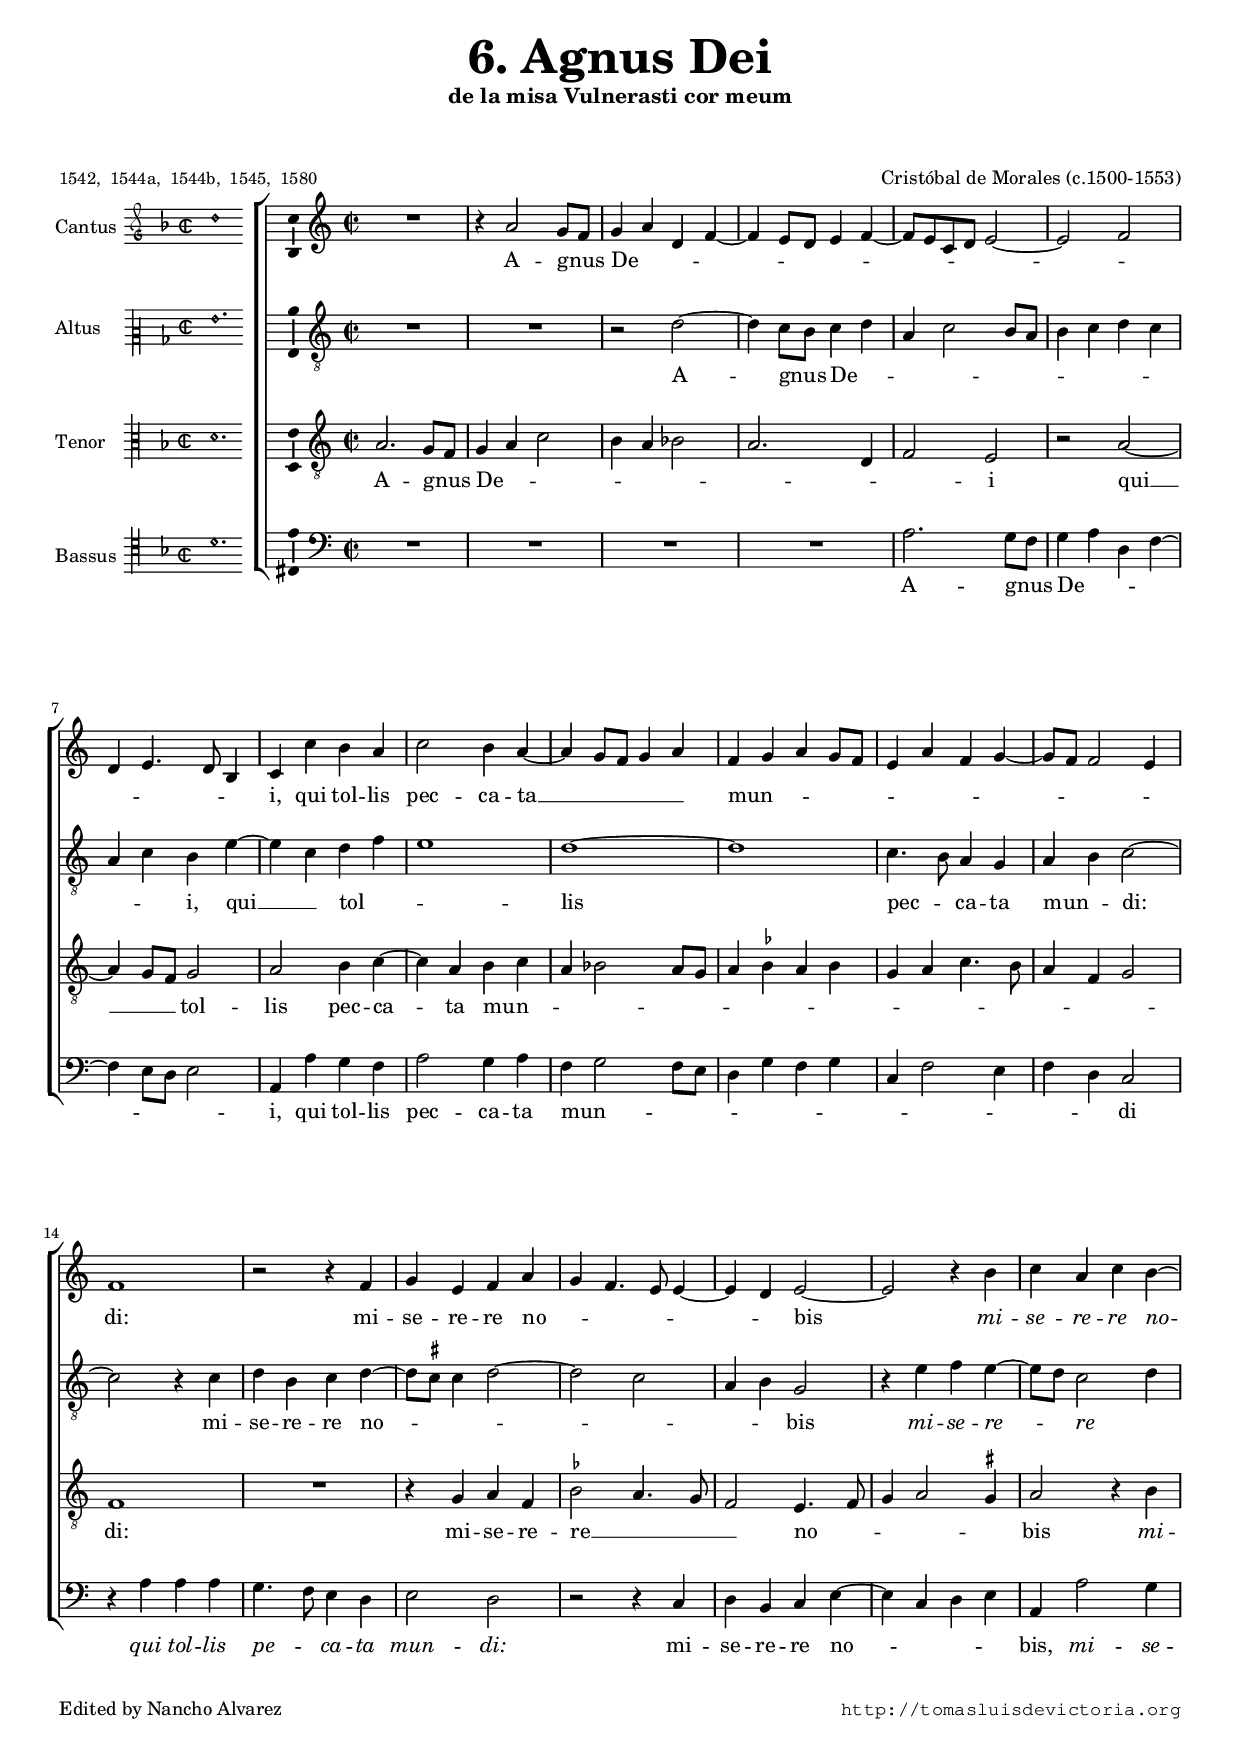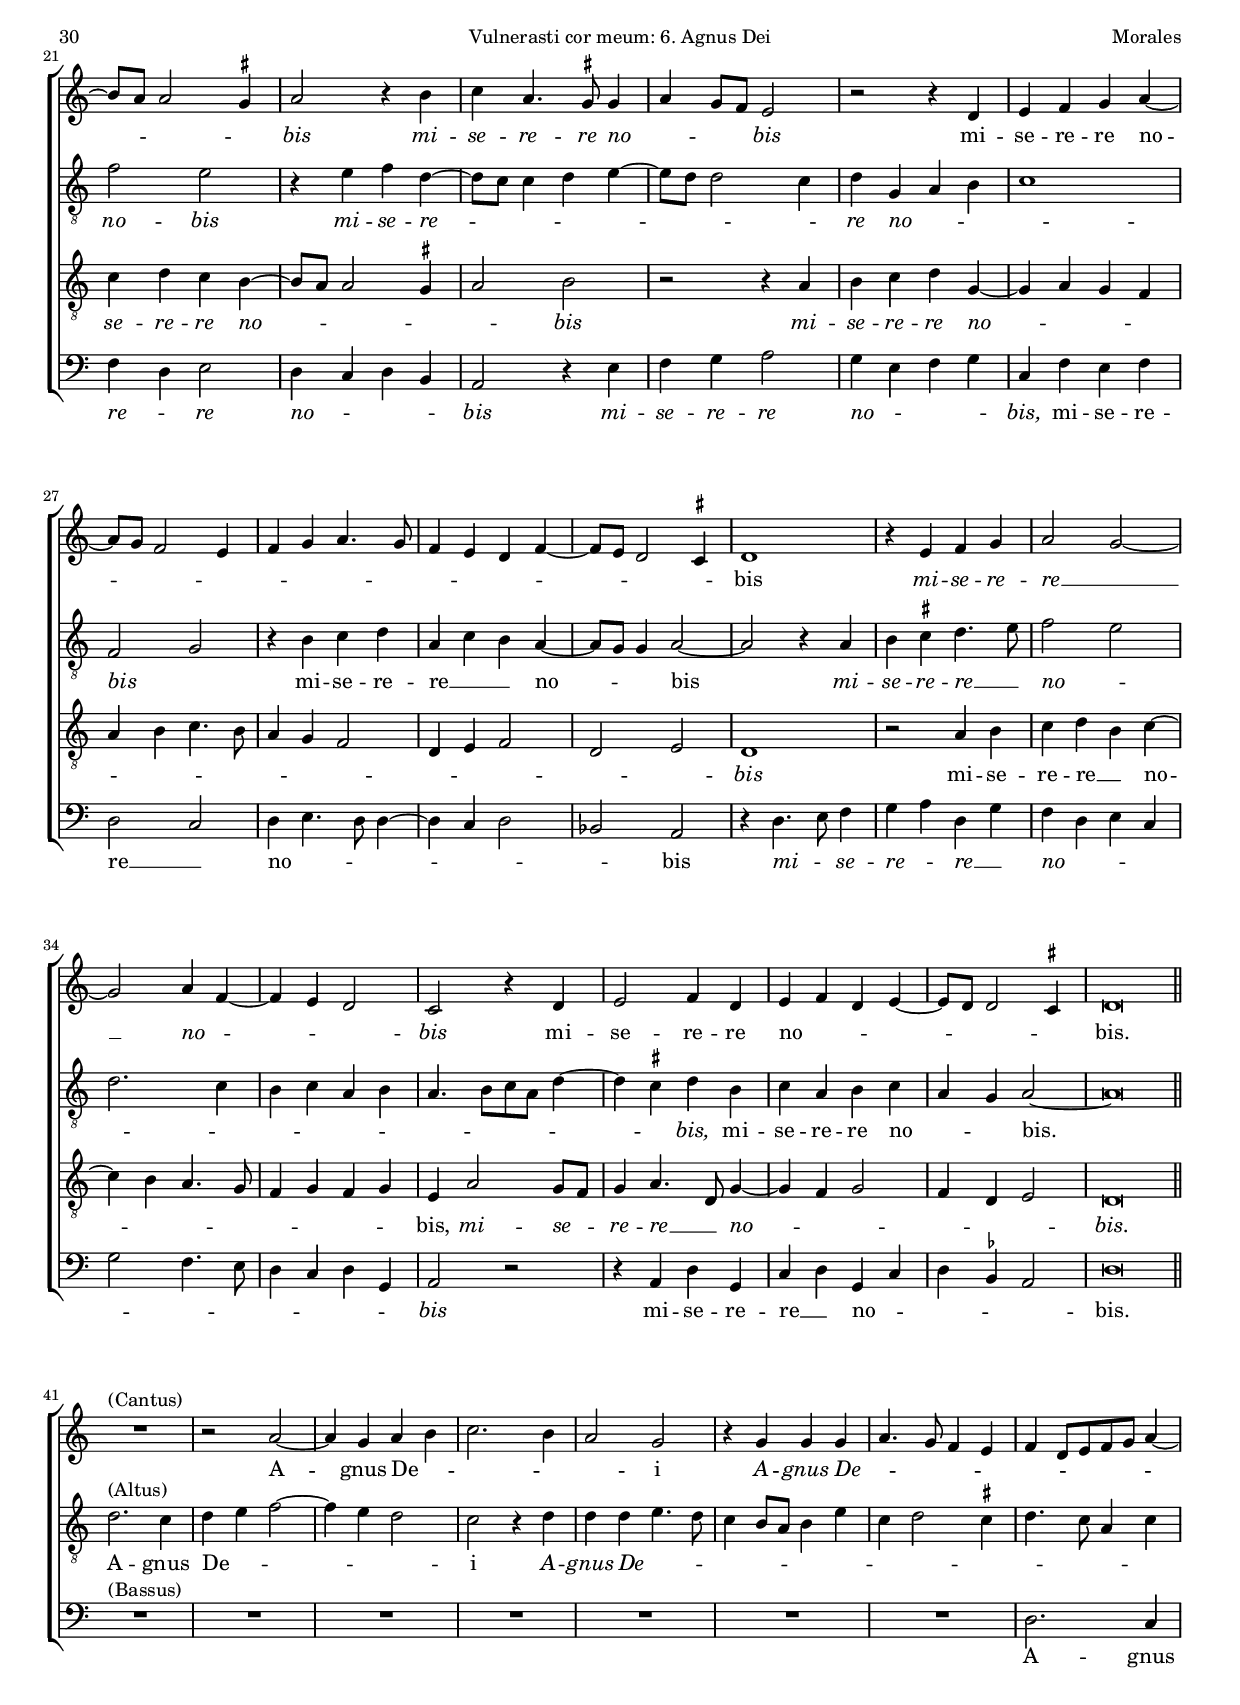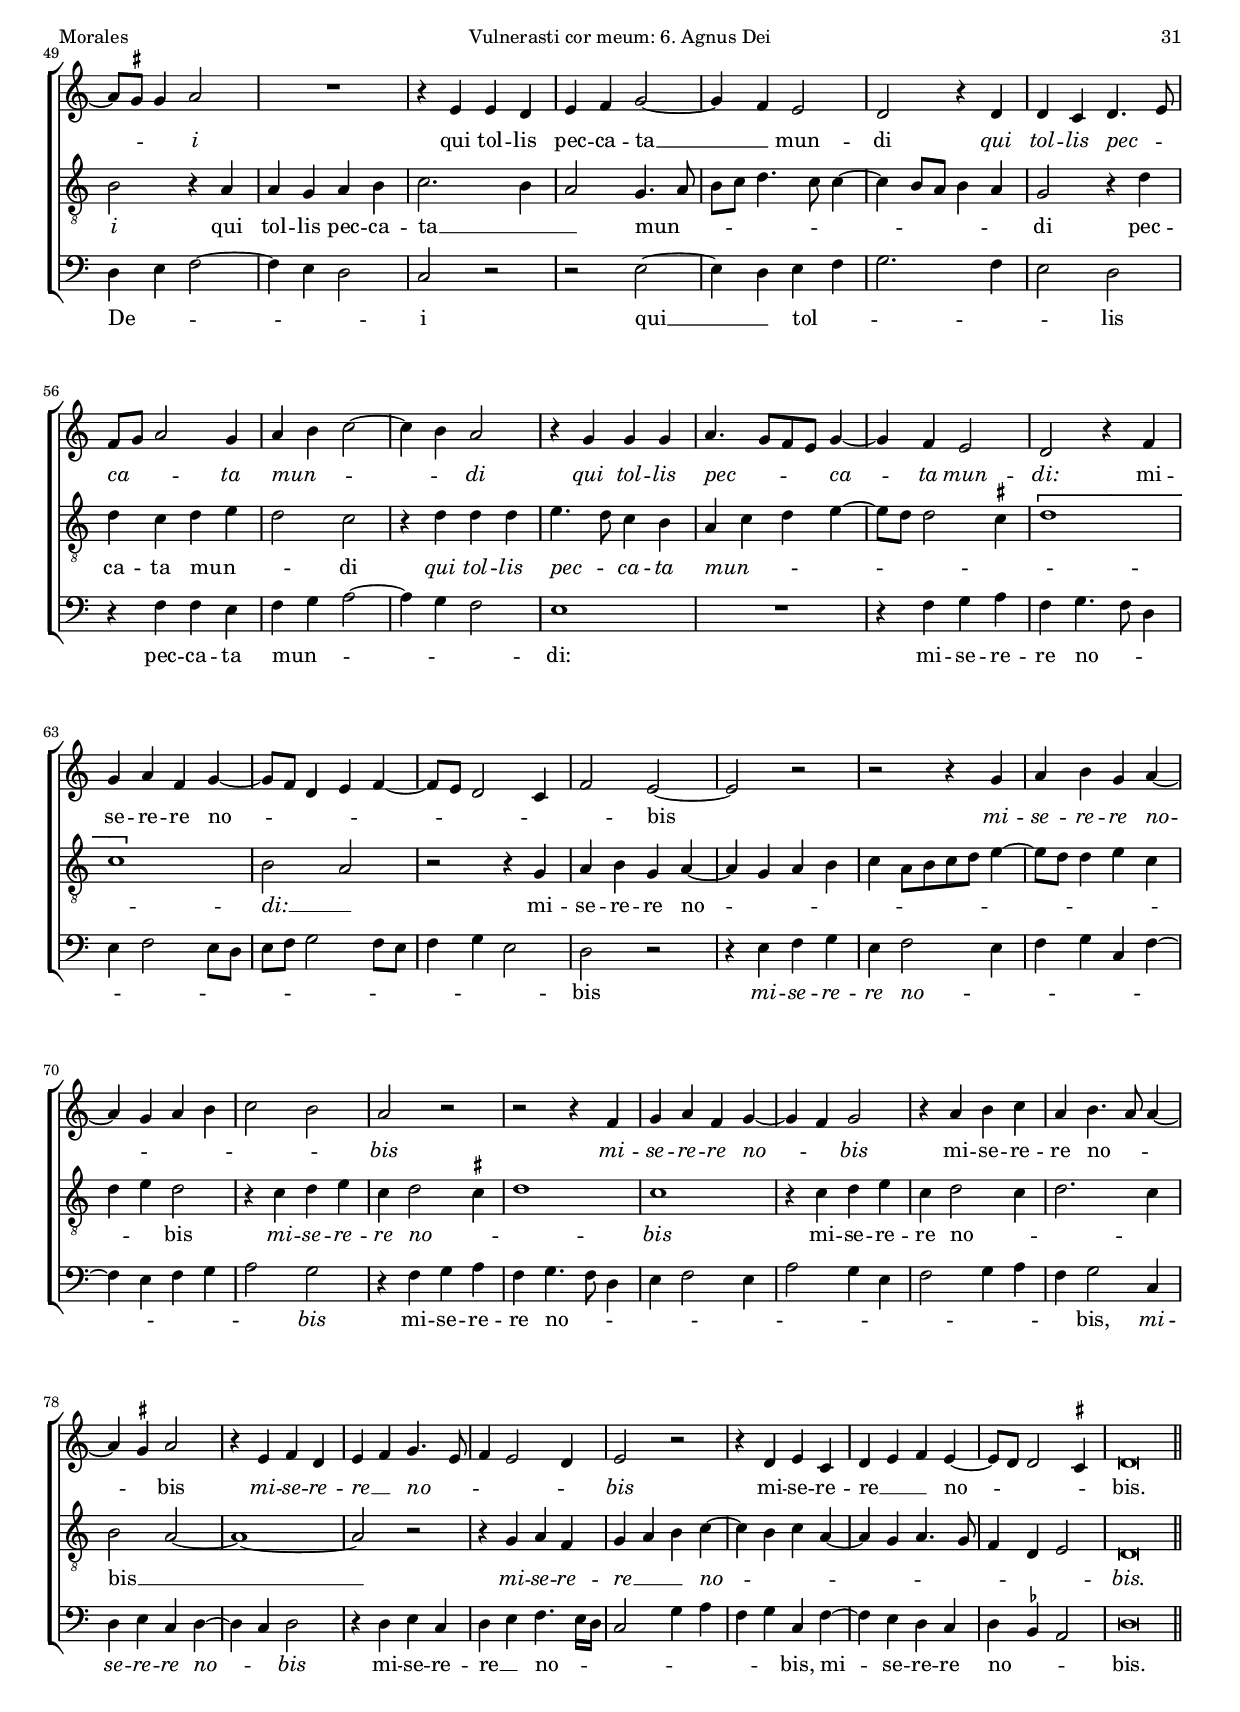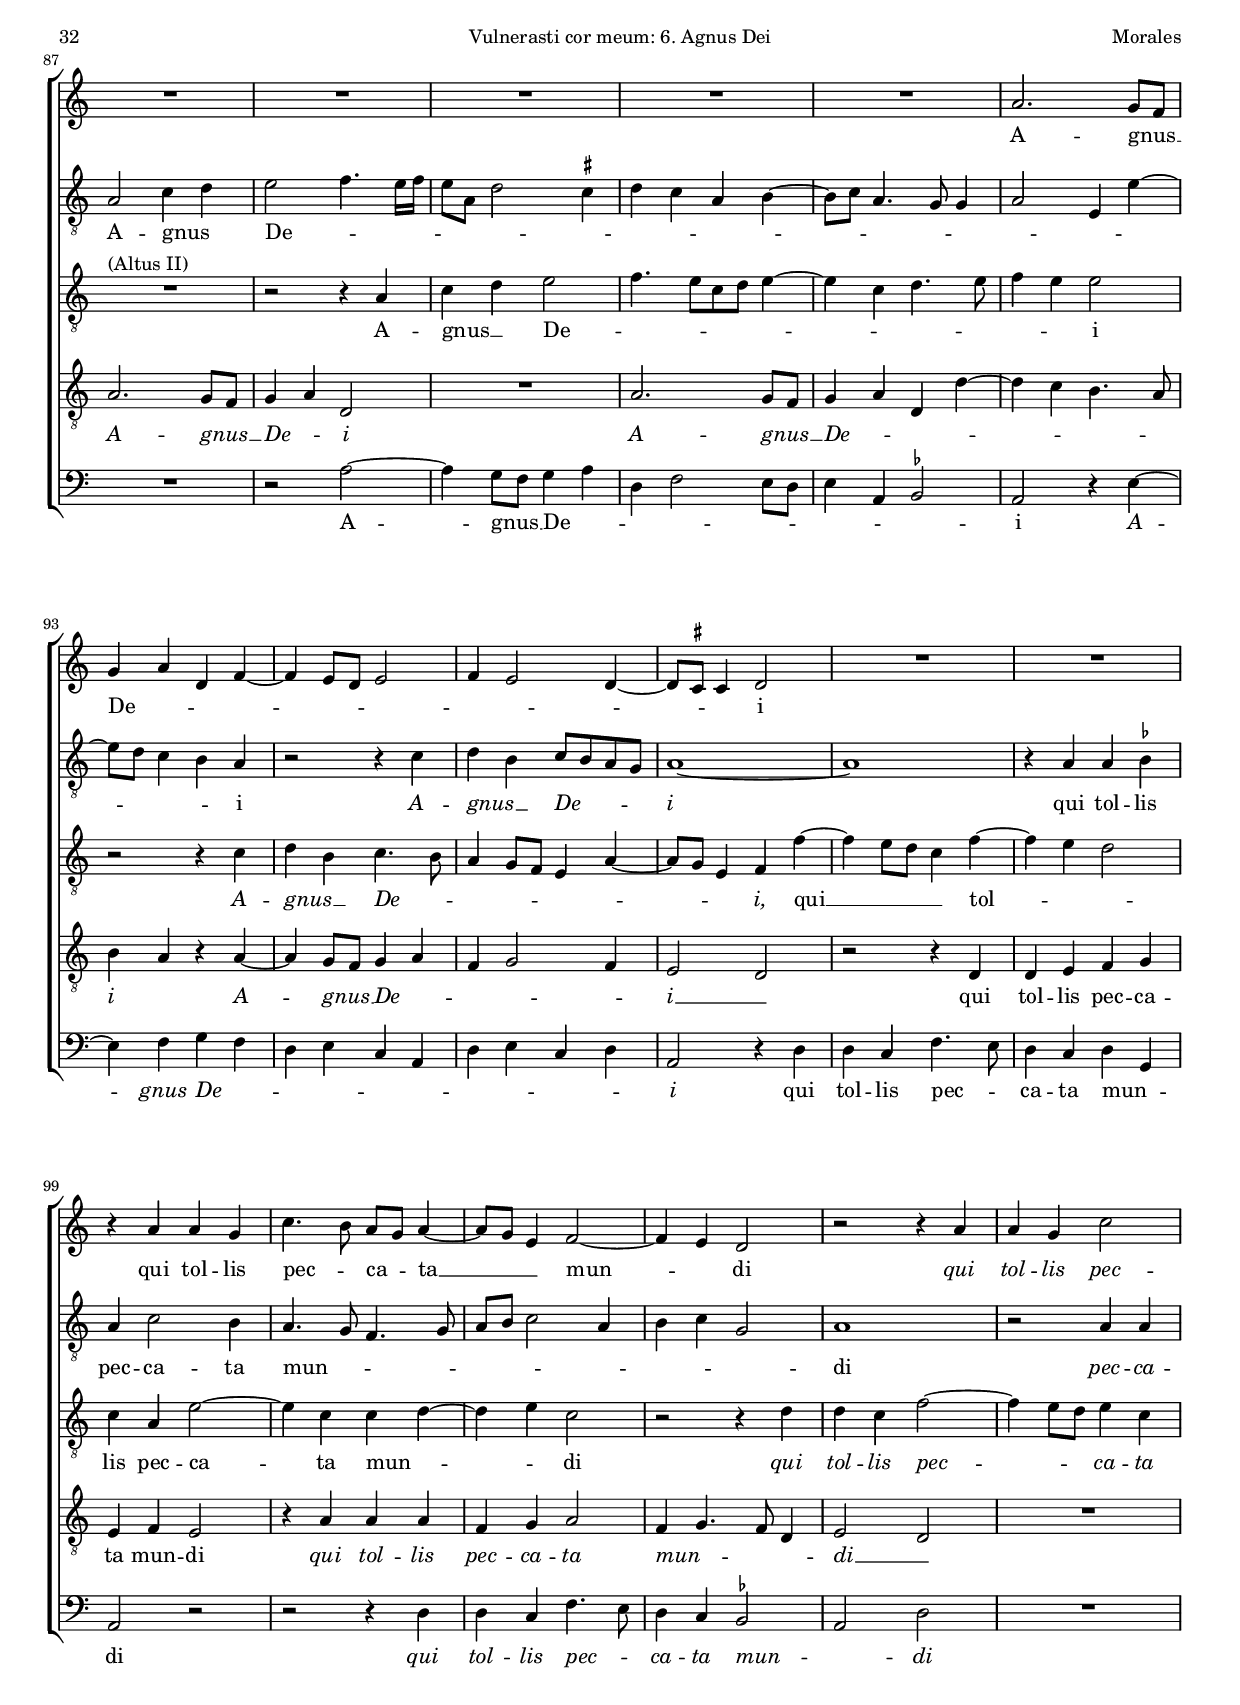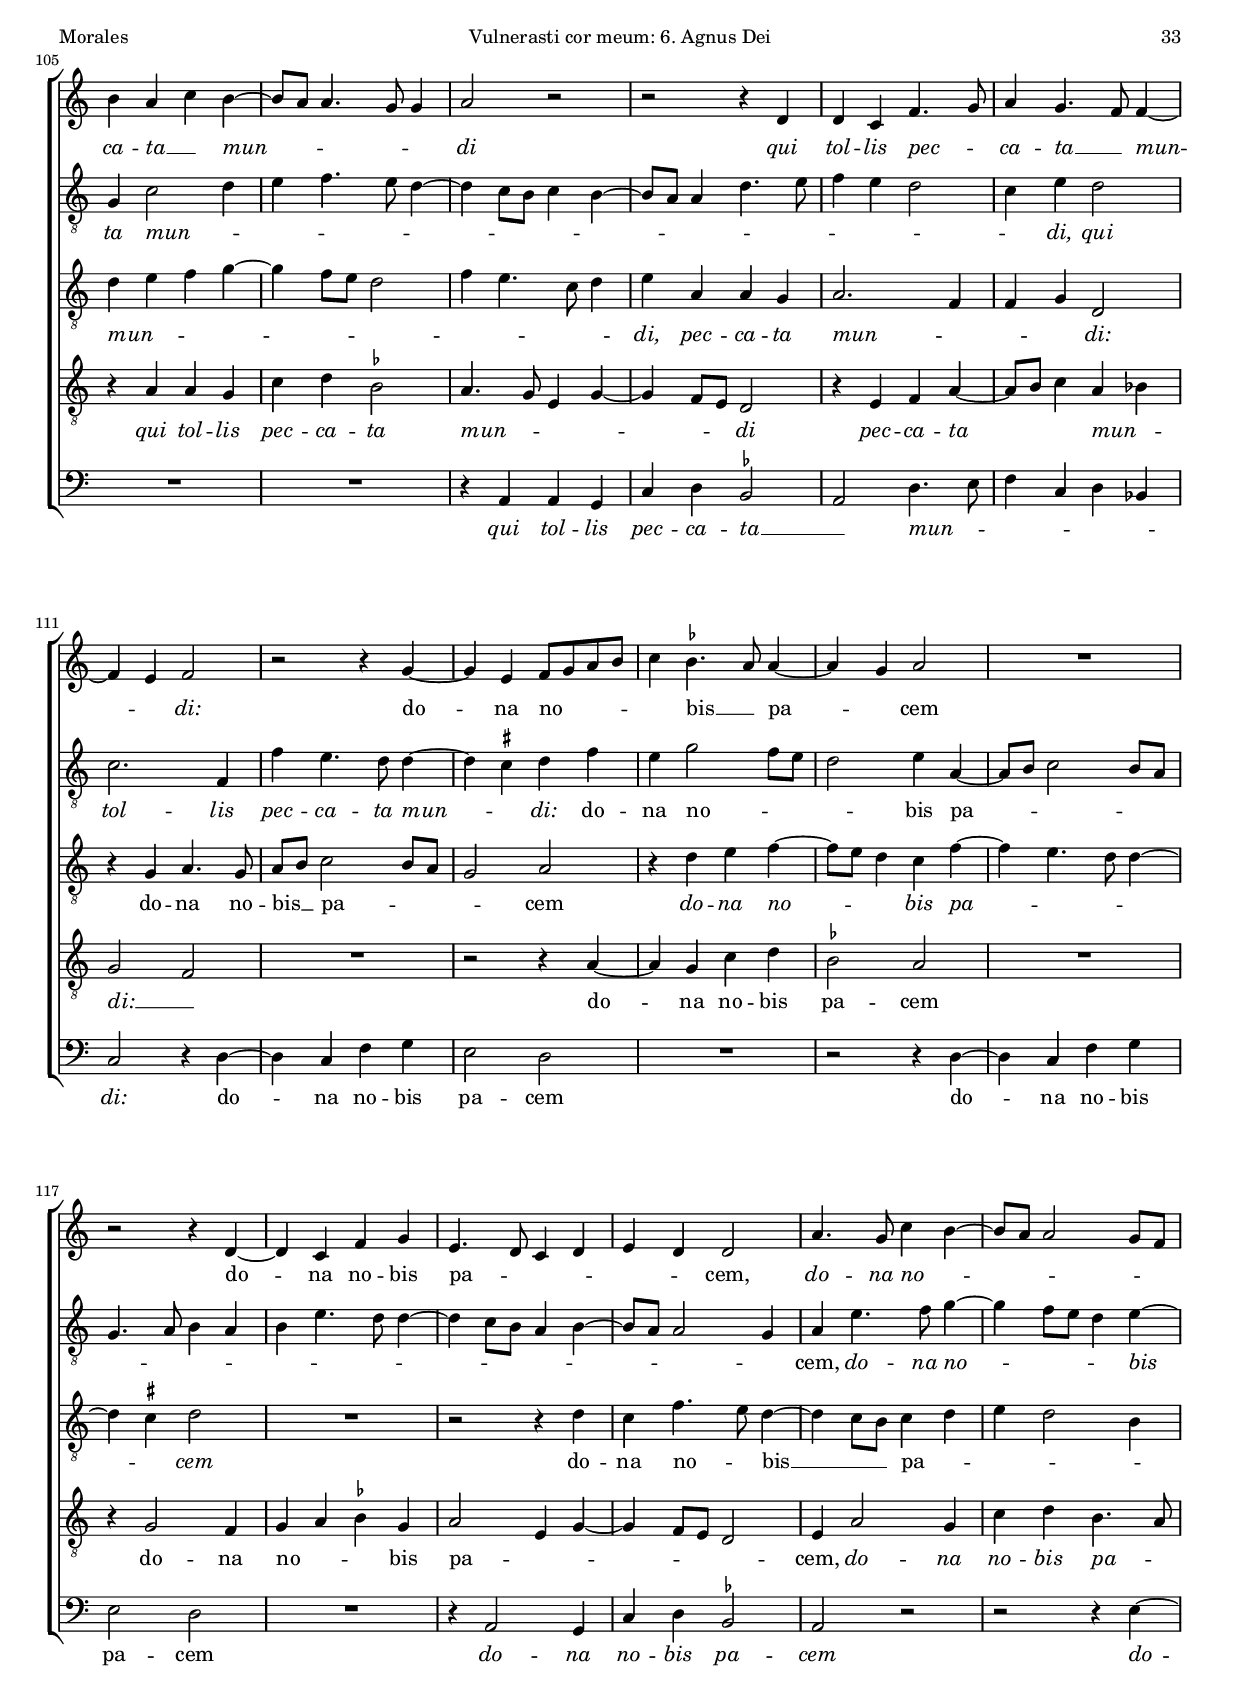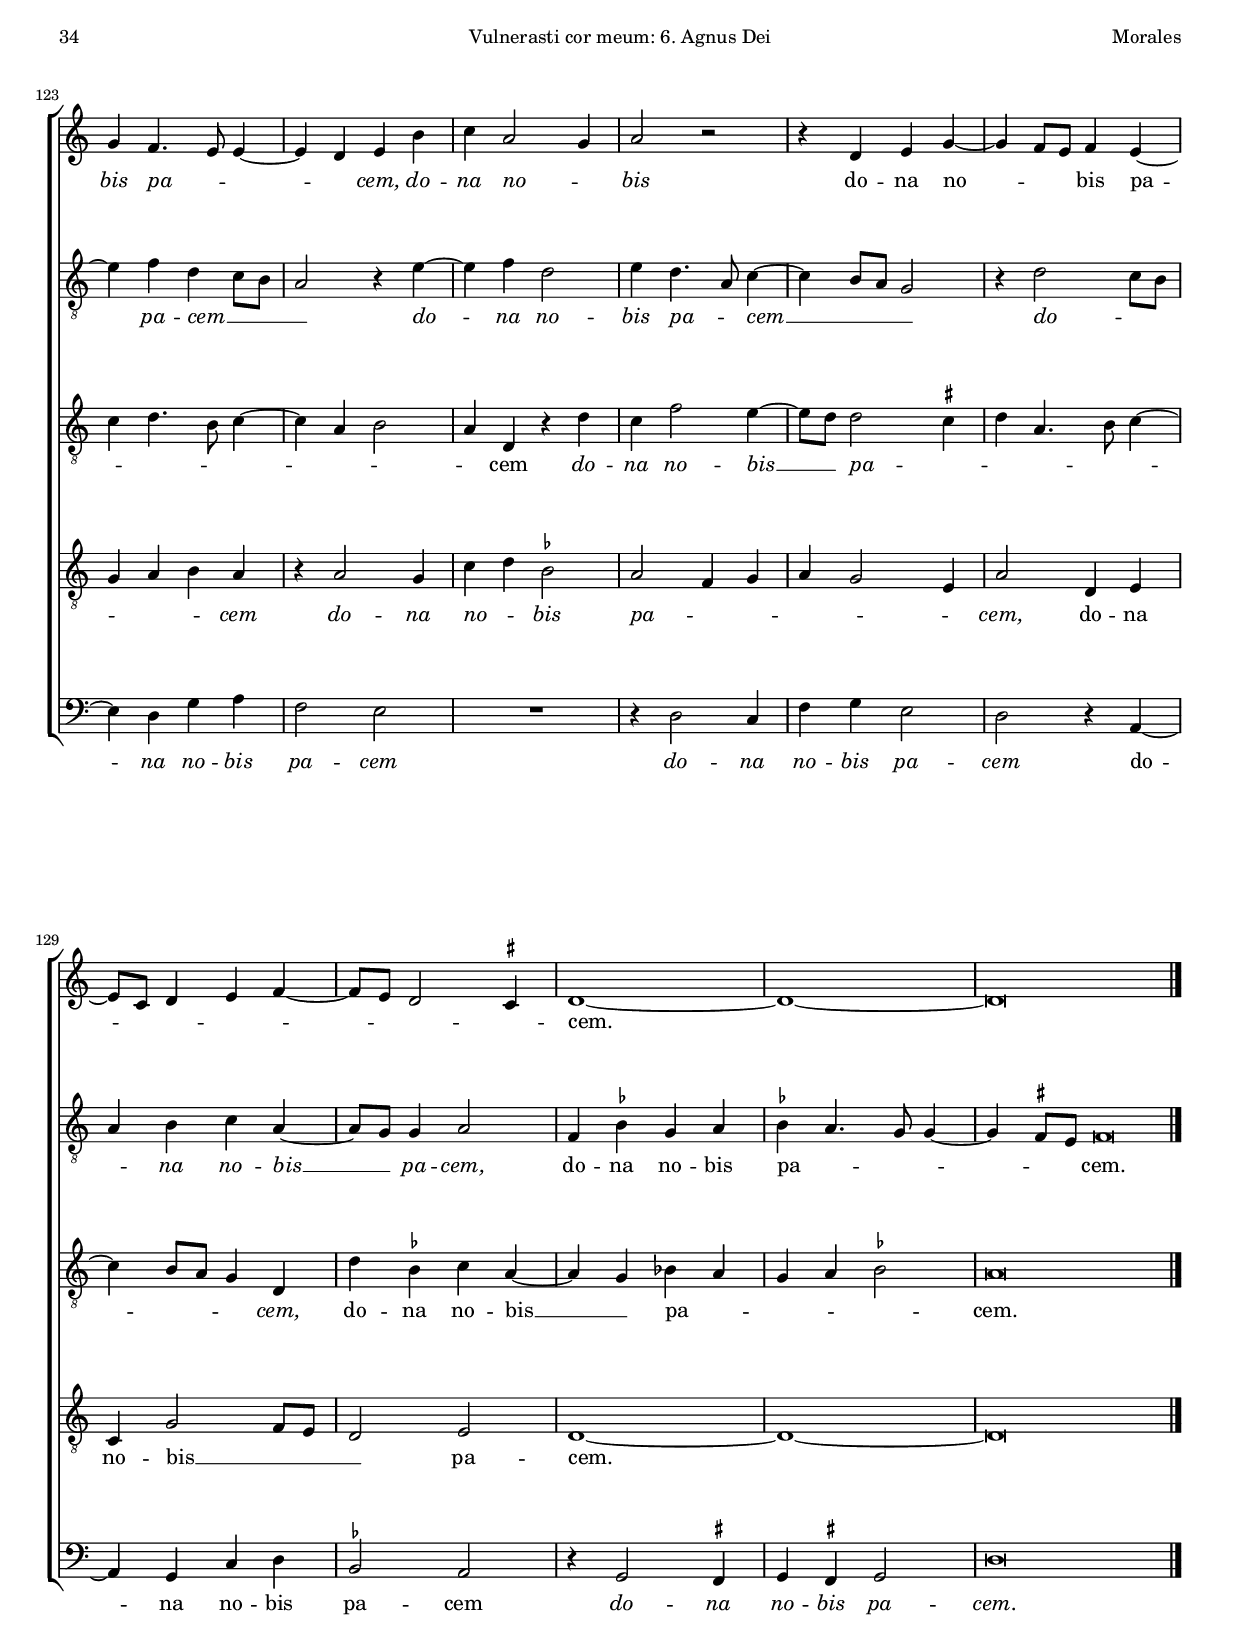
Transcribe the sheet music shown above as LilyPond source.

\version "2.18.0"

#(set-default-paper-size "a4")
#(set-global-staff-size 16.4)
#(ly:set-option 'point-and-click #f)
%mobile -s15.0 -i3.2

italicas=\override LyricText.font-shape = #'italic
rectas=\override LyricText.font-shape = #'upright
ss=\once \set suggestAccidentals = ##t
incipitwidth = 20

htitle="Vulnerasti cor meum: 6. Agnus Dei"
hcomposer="Morales"

\header {
	title=\markup{\fontsize #4 "6. Agnus Dei"}
	subtitle=\markup{"de la misa Vulnerasti cor meum"}
	subsubtitle=\markup{\null \vspace #2 }
        composer="Cristóbal de Morales (c.1500-1553)"
        pdfauthor=\composer
	%opus="(-)"
	poet=\markup{\smaller "1542,  1544a,  1544b,  1545,  1580"}
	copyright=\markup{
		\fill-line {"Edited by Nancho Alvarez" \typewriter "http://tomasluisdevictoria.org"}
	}
%	tagline=""
}



global={\key f \major \time 2/2  \skip 1*40 \bar "||" \break
					\skip 1*46 \bar "||" \pageBreak
					\skip 1*47 \bar "|."
}

cantus={
	R1*4/4 |
	r4 d''2 c''8 bes' |
	c''4 d'' g' bes' ~ |
	bes' a'8 g' a'4 bes' ~ |
%5
	bes'8 a' f' g' a'2 ~ |
	a' bes' |
	g'4 a'4. g'8 e'4 |
	f' f'' e'' d'' |
	f''2 e''4 d'' ~ |
%10
	d'' c''8 bes' c''4 d'' |
	bes' c'' d'' c''8 bes' |
	a'4 d'' bes' c'' ~ |
	c''8 bes' bes'2 a'4 |
	bes'1 |
%15
	r2 r4 bes' |
	c'' a' bes' d'' |
	c'' bes'4. a'8 a'4 ~ |
	a' g' a'2 ~ |
	a' r4 e'' |
%20
	f'' d'' f'' e'' ~ |
	e''8 d'' d''2 \ss cis''4 |
	d''2 r4 e'' |
	f'' d''4. \ss cis''8 cis''4 |
	d'' c''8 bes' a'2 |
%25
	r r4 g' |
	a' bes' c'' d'' ~ |
	d''8 c'' bes'2 a'4 |
	bes' c'' d''4. c''8 |
	bes'4 a' g' bes' ~ |
%30
	bes'8 a' g'2 \ss fis'4 |
	g'1 |
	r4 a' bes' c'' |
	d''2 c'' ~ |
	c'' d''4 bes' ~ |
%35
	bes' a' g'2 |
	f' r4 g' |
	a'2 bes'4 g' |
	a' bes' g' a' ~ |
	a'8 g' g'2 \ss fis'4 |
%40
	g'\breve*1/2 |
	\once \override TextScript.padding = #1
	s4*0^\markup{"(Cantus)"}
	R1*4/4 |
	r2 d'' ~ |
	d''4 c'' d'' e'' |
	f''2. e''4 |
%45
	d''2 c'' |
	r4 c'' c'' c'' |
	d''4. c''8 bes'4 a' |
	bes'  g'8[ a' bes' c''] d''4 ~ | %tablet \break
	d''8 \ss cis'' cis''4 d''2 |
%50
	R1*4/4 |
	r4 a' a' g' |
	a' bes' c''2 ~ |
	c''4 bes' a'2 |
	g' r4 g' |
%55
	g' f' g'4. a'8 |
	bes' c'' d''2 c''4 |
	d'' e'' f''2 ~ |
	f''4 e'' d''2 |
	r4 c'' c'' c'' |
%60
	d''4.  c''8[ bes' a'] c''4 ~ |
	c'' bes' a'2 |
	g' r4 bes' |
	c'' d'' bes' c'' ~ |
	c''8 bes' g'4 a' bes' ~ |
%65
	bes'8 a' g'2 f'4 |
	bes'2 a' ~ |
	a' r |
	r r4 c'' |
	d'' e'' c'' d'' ~ |
%70
	d'' c'' d'' e'' |
	f''2 e'' |
	d'' r |
	r r4 bes' |
	c'' d'' bes' c'' ~ |
%75
	c'' bes' c''2 |
	r4 d'' e'' f'' |
	d'' e''4. d''8 d''4 ~ |
	d'' \ss cis'' d''2 |
	r4 a' bes' g' |
%80
	a' bes' c''4. a'8 |
	bes'4 a'2 g'4 |
	a'2 r |
	r4 g' a' f' |
	g' a' bes' a' ~ |
%85
	a'8 g' g'2 \ss fis'4 |
	g'\breve*1/2 |
	R1*4/4 |
	R1*4/4 |
	R1*4/4 |
%90
	R1*4/4 |
	R1*4/4 |
	d''2. c''8 bes' |
	c''4 d'' g' bes' ~ |
	bes' a'8 g' a'2 |
%95
	bes'4 a'2 g'4 ~ |
	g'8 \ss fis' fis'4 g'2 |
	R1*4/4 |
	R1*4/4 |
	r4 d'' d'' c'' |
%100
	f''4. e''8 d'' c'' d''4 ~ | 
	d''8 c'' a'4 bes'2 ~ |
	bes'4 a' g'2 |
	r r4 d'' |
	d'' c'' f''2 |
%105
	e''4 d'' f'' e'' ~ |
	e''8 d'' d''4. c''8 c''4 |
	d''2 r |
	r r4 g' |
	g' f' bes'4. c''8 | 
%110
	d''4 c''4. bes'8 bes'4 ~ |
	bes' a' bes'2 |
	r r4 c'' ~ |
	c'' a' bes'8 c'' d'' e'' |
	f''4 \ss ees''4. d''8 d''4 ~ |
%115
	d'' c'' d''2 |
	R1*4/4 |
	r2 r4 g' ~ |
	g' f' bes' c'' |
	a'4. g'8 f'4 g' |
%120
	a' g' g'2 |
	d''4. c''8 f''4 e'' ~ |
	e''8 d'' d''2 c''8 bes' |
	c''4 bes'4. a'8 a'4 ~ |
	a' g' a' e'' |
%125
	f'' d''2 c''4 |
	d''2 r |
	r4 g' a' c'' ~ |
	c'' bes'8 a' bes'4 a' ~ |
	a'8 f' g'4 a' bes' ~ |
%130
	bes'8 a' g'2 \ss fis'4 |
	g'1 ~ |
	g' ~ |
	g'\breve*1/2
}

altus={
	R1*4/4 |
	R1*4/4 |
	r2 g' ~ |
	g'4 f'8 e' f'4 g' |
%5
	d' f'2 e'8 d' |
	e'4 f' g' f' |
	d' f' e' a' ~ |
	a' f' g' bes' |
	a'1 |
%10
	g' ~ |
	g' |
	f'4. e'8 d'4 c' |
	d' e' f'2 ~ |
	f' r4 f' |
%15
	g' e' f' g' ~ |
	g'8 \ss fis' fis'4 g'2 ~ |
	g' f' |
	d'4 e' c'2 |
	r4 a' bes' a' ~ |
%20
	a'8 g' f'2 g'4 |
	bes'2 a' |
	r4 a' bes' g' ~ |
	g'8 f' f'4 g' a' ~ |
	a'8 g' g'2 f'4 |
%25
	g' c' d' e' |
	f'1 |
	bes2 c' |
	r4 e' f' g' |
	d' f' e' d' ~ |
%30
	d'8 c' c'4 d'2 ~ |
	d' r4 d' |
	e' \ss fis' g'4. a'8 |
	bes'2 a' |
	g'2. f'4 |
%35
	e' f' d' e' |
	d'4.  e'8[ f' d'] g'4 ~ |
	g' \ss fis' g' e' |
	f' d' e' f' |
	d' c' d'2 ~ |
%40
	d'\breve*1/2 |
	\once \override TextScript.padding = #1
	s4*0^\markup{"(Altus)"}
	g'2. f'4 |
	g' a' bes'2 ~ |
	bes'4 a' g'2 |
	f' r4 g' |
%45
	g' g' a'4. g'8 |
	f'4 e'8 d' e'4 a' |
	f' g'2 \ss fis'4 |
	g'4. f'8 d'4 f' |
	e'2 r4 d' |
%50
	d' c' d' e' |
	f'2. e'4 |
	d'2 c'4. d'8 |
	e' f' g'4. f'8 f'4 ~ |
	f' e'8 d' e'4 d' |
%55
	c'2 r4 g' |
	g' f' g' a' |
	g'2 f' |
	r4 g' g' g' |
	a'4. g'8 f'4 e' |
%60
	d' f' g' a' ~ |
	a'8 g' g'2 \ss fis'4 |
	\[g'1 |
	f'\] |
	e'2 d' |
%65
	r r4 c' |
	d' e' c' d' ~ |
	d' c' d' e' |
	f'  d'8[ e' f' g'] a'4 ~ |
	a'8 g' g'4 a' f' |
%70
	g' a' g'2 |
	r4 f' g' a' |
	f' g'2 \ss fis'4 |
	g'1 |
	f' |
%75
	r4 f' g' a' |
	f' g'2 f'4 |
	g'2. f'4 |
	e'2 d' ~ |
	d'1 ~ |
%80
	d'2 r |
	r4 c' d' bes |
	c' d' e' f' ~ |
	f' e' f' d' ~ |
	d' c' d'4. c'8 |
%85
	bes4 g a2 |
	g\breve*1/2 |
	d'2 f'4 g' |
	a'2 bes'4. a'16 bes' |
	a'8 d' g'2 \ss fis'4 |
%90
	g' f' d' e' ~ |
	e'8 f' d'4. c'8 c'4 |
	d'2 a4 a' ~ |
	a'8 g' f'4 e' d' |
	r2 r4 f' |
%95
	g' e' f'8 e' d' c' |
	d'1 ~ |
	d' |
	r4 d' d' \ss ees' |
	d' f'2 e'4 |
%100
	d'4. c'8 bes4. c'8 |
	d' e' f'2 d'4 |
	e' f' c'2 |
	d'1 |
	r2 d'4 d' |
%105
	c' f'2 g'4 |
	a' bes'4. a'8 g'4 ~ |
	g' f'8 e' f'4 e' ~ |
	e'8 d' d'4 g'4. a'8 |
	bes'4 a' g'2 |
%110
	f'4 a' g'2 |
	f'2. bes4 |
	bes' a'4. g'8 g'4 ~ |
	g' \ss fis' g' bes' |
	a' c''2 bes'8 a' |
%115
	g'2 a'4 d' ~ |
	d'8 e' f'2 e'8 d' |
	c'4. d'8 e'4 d' |
	e' a'4. g'8 g'4 ~ |
	g' f'8 e' d'4 e' ~ |
%120
	e'8 d' d'2 c'4 |
	d' a'4. bes'8 c''4 ~ |
	c'' bes'8 a' g'4 a' ~ |
	a' bes' g' f'8 e' |
	d'2 r4 a' ~ |
%125
	a' bes' g'2 |
	a'4 g'4. d'8 f'4 ~ |
	f' e'8 d' c'2 |
	r4 g'2 f'8 e' |
	d'4 e' f' d' ~ |
%130
	d'8 c' c'4 d'2 |
	bes4 \ss ees' c' d' |
	\ss ees' d'4. c'8 c'4 ~ |
	c' \ss b8 a b\breve*1/4
}

altusdos={
	R1*4/4 |
	R1*4/4 |
	R1*4/4 |
	R1*4/4 |
%5
	R1*4/4 |
	R1*4/4 |
	R1*4/4 |
	R1*4/4 |
	R1*4/4 |
%10
	R1*4/4 |
	R1*4/4 |
	R1*4/4 |
	R1*4/4 |
	R1*4/4 |
%15
	R1*4/4 |
	R1*4/4 |
	R1*4/4 |
	R1*4/4 |
	R1*4/4 |
%20
	R1*4/4 |
	R1*4/4 |
	R1*4/4 |
	R1*4/4 |
	R1*4/4 |
%25
	R1*4/4 |
	R1*4/4 |
	R1*4/4 |
	R1*4/4 |
	R1*4/4 |
%30
	R1*4/4 |
	R1*4/4 |
	R1*4/4 |
	R1*4/4 |
	R1*4/4 |
%35
	R1*4/4 |
	R1*4/4 |
	R1*4/4 |
	R1*4/4 |
	R1*4/4 |
%40
	R1*4/4 |
	R1*4/4 |
	R1*4/4 |
	R1*4/4 |
	R1*4/4 |
%45
	R1*4/4 |
	R1*4/4 |
	R1*4/4 |
	R1*4/4 |
	R1*4/4 |
%50
	R1*4/4 |
	R1*4/4 |
	R1*4/4 |
	R1*4/4 |
	R1*4/4 |
%55
	R1*4/4 |
	R1*4/4 |
	R1*4/4 |
	R1*4/4 |
	R1*4/4 |
%60
	R1*4/4 |
	R1*4/4 |
	R1*4/4 |
	R1*4/4 |
	R1*4/4 |
%65
	R1*4/4 |
	R1*4/4 |
	R1*4/4 |
	R1*4/4 |
	R1*4/4 |
%70
	R1*4/4 |
	R1*4/4 |
	R1*4/4 |
	R1*4/4 |
	R1*4/4 |
%75
	R1*4/4 |
	R1*4/4 |
	R1*4/4 |
	R1*4/4 |
	R1*4/4 |
%80
	R1*4/4 |
	R1*4/4 |
	R1*4/4 |
	R1*4/4 |
	R1*4/4 |
%85
	R1*4/4 |
	R1*4/4 |
	\once \override TextScript.padding = #.5
	s4*0^\markup{"(Altus II)"}
	R1*4/4 |
	r2 r4 d' |
	f' g' a'2 |
%90
	bes'4.  a'8[ f' g'] a'4 ~ |
	a' f' g'4. a'8 |
	bes'4 a' a'2 |
	r r4 f' |
	g' e' f'4. e'8 |
%95
	d'4 c'8 bes a4 d' ~ |
	d'8 c' a4 bes bes' ~ |
	bes' a'8 g' f'4 bes' ~ |
	bes' a' g'2 |
	f'4 d' a'2 ~ |
%100
	a'4 f' f' g' ~ |
	g' a' f'2 |
	r r4 g' |
	g' f' bes'2 ~ |
	bes'4 a'8 g' a'4 f' |
%105
	g' a' bes' c'' ~ |
	c'' bes'8 a' g'2 |
	bes'4 a'4. f'8 g'4 |
	a' d' d' c' |
	d'2. bes4 |
%110
	bes c' g2 |
	r4 c' d'4. c'8 |
	d' e' f'2 e'8 d' |
	c'2 d' |
	r4 g' a' bes' ~ |
%115
	bes'8 a' g'4 f' bes' ~ |
	bes' a'4. g'8 g'4 ~ |
	g' \ss fis' g'2 |
	R1*4/4 |
	r2 r4 g' |
%120
	f' bes'4. a'8 g'4 ~ |
	g' f'8 e' f'4 g' |
	a' g'2 e'4 |
	f' g'4. e'8 f'4 ~ |
	f' d' e'2 |
%125
	d'4 g r g' |
	f' bes'2 a'4 ~ |
	a'8 g' g'2 \ss fis'4 |
	g' d'4. e'8 f'4 ~ |
	f' e'8 d' c'4 g |
%130
	g' \ss ees' f' d' ~ |
	d' c' ees' d' |
	c' d' \ss ees'2 |
	d'\breve*1/2
}

tenor={
	d'2. c'8 bes |
	c'4 d' f'2 |
	e'4 d' ees'2 |
	d'2. g4 |
%5
	bes2 a |
	r d' ~ |
	d'4 c'8 bes c'2 |
	d' e'4 f' ~ |
	f' d' e' f' |
%10
	d' ees'2 d'8 c' |
	d'4 \ss ees' d' ees' |
	c' d' f'4. e'8 |
	d'4 bes c'2 |
	bes1 |
%15
	R1*4/4 |
	r4 c' d' bes |
	\ss ees'2 d'4. c'8 |
	bes2 a4. bes8 |
	c'4 d'2 \ss cis'4 |
%20
	d'2 r4 e' |
	f' g' f' e' ~ |
	e'8 d' d'2 \ss cis'4 |
	d'2 e' |
	r r4 d' |
%25
	e' f' g' c' ~ |
	c' d' c' bes |
	d' e' f'4. e'8 |
	d'4 c' bes2 |
	g4 a bes2 |
%30
	g a |
	g1 |
	r2 d'4 e' |
	f' g' e' f' ~ |
	f' e' d'4. c'8 |
%35
	bes4 c' bes c' |
	a d'2 c'8 bes |
	c'4 d'4. g8 c'4 ~ |
	c' bes c'2 |
	bes4 g a2 |
%40
	g\breve*1/2 |
	R1*4/4 |
	R1*4/4 |
	R1*4/4 |
	R1*4/4 |
%45
	R1*4/4 |
	R1*4/4 |
	R1*4/4 |
	R1*4/4 |
	R1*4/4 |
%50
	R1*4/4 |
	R1*4/4 |
	R1*4/4 |
	R1*4/4 |
	R1*4/4 |
%55
	R1*4/4 |
	R1*4/4 |
	R1*4/4 |
	R1*4/4 |
	R1*4/4 |
%60
	R1*4/4 |
	R1*4/4 |
	R1*4/4 |
	R1*4/4 |
	R1*4/4 |
%65
	R1*4/4 |
	R1*4/4 |
	R1*4/4 |
	R1*4/4 |
	R1*4/4 |
%70
	R1*4/4 |
	R1*4/4 |
	R1*4/4 |
	R1*4/4 |
	R1*4/4 |
%75
	R1*4/4 |
	R1*4/4 |
	R1*4/4 |
	R1*4/4 |
	R1*4/4 |
%80
	R1*4/4 |
	R1*4/4 |
	R1*4/4 |
	R1*4/4 |
	R1*4/4 |
%85
	R1*4/4 |
	R1*4/4 |
	d'2. c'8 bes |
	c'4 d' g2 |
	R1*4/4 |
%90
	d'2. c'8 bes |
	c'4 d' g g' ~ |
	g' f' e'4. d'8 |
	e'4 d' r d' ~ |
	d' c'8 bes c'4 d' |
%95
	bes c'2 bes4 |
	a2 g |
	r r4 g |
	g a bes c' |
	a bes a2 |
%100
	r4 d' d' d' |
	bes c' d'2 |
	bes4 c'4. bes8 g4 |
	a2 g |
	R1*4/4 |
%105
	r4 d' d' c' |
	f' g' \ss ees'2 |
	d'4. c'8 a4 c' ~ |
	c' bes8 a g2 |
	r4 a bes d' ~ |
%110
	d'8 e' f'4 d' ees' |
	c'2 bes |
	R1*4/4 |
	r2 r4 d' ~ |
	d' c' f' g' |
%115
	\ss ees'2 d' |
	R1*4/4 |
	r4 c'2 bes4 |
	c' d' \ss ees' c' |
	d'2 a4 c' ~ |
%120
	c' bes8 a g2 |
	a4 d'2 c'4 |
	f' g' e'4. d'8 |
	c'4 d' e' d' |
	r d'2 c'4 |
%125
	f' g' \ss ees'2 |
	d' bes4 c' |
	d' c'2 a4 |
	d'2 g4 a |
	f c'2 bes8 a |
%130
	g2 a |
	g1 ~ |
	g ~ |
	g\breve*1/2
}

bassus={
	R1*4/4 |
	R1*4/4 |
	R1*4/4 |
	R1*4/4 |
%5
	d'2. c'8 bes |
	c'4 d' g bes ~ |
	bes a8 g a2 |
	d4 d' c' bes |
	d'2 c'4 d' |
%10
	bes c'2 bes8 a |
	g4 c' bes c' |
	f bes2 a4 |
	bes g f2 |
	r4 d' d' d' |
%15
	c'4. bes8 a4 g |
	a2 g |
	r r4 f |
	g e f a ~ |
	a f g a |
%20
	d d'2 c'4 |
	bes g a2 |
	g4 f g e |
	d2 r4 a |
	bes c' d'2 |
%25
	c'4 a bes c' |
	f bes a bes |
	g2 f |
	g4 a4. g8 g4 ~ |
	g f g2 |
%30
	ees d |
	r4 g4. a8 bes4 |
	c' d' g c' |
	bes g a f |
	c'2 bes4. a8 |
%35
	g4 f g c |
	d2 r |
	r4 d g c |
	f g c f |
	g \ss ees d2 |
%40
	g\breve*1/2 |
	\once \override TextScript.padding = #0
	s4*0^\markup{"(Bassus)"}
	R1*4/4 |
	R1*4/4 |
	R1*4/4 |
	R1*4/4 |
%45
	R1*4/4 |
	R1*4/4 |
	R1*4/4 |
	%tablet s4*0^\markup{"(Bassus)"}
	g2. f4 |
	g a bes2 ~ |
%50
	bes4 a g2 |
	f r |
	r a ~ |
	a4 g a bes |
	c'2. bes4 |
%55
	a2 g |
	r4 bes bes a |
	bes c' d'2 ~ |
	d'4 c' bes2 |
	a1 |
%60
	R1*4/4 |
	r4 bes c' d' |
	bes c'4. bes8 g4 |
	a bes2 a8 g |
	a bes c'2 bes8 a |
%65
	bes4 c' a2 |
	g r |
	r4 a bes c' |
	a bes2 a4 |
	bes c' f bes ~ |
%70
	bes a bes c' |
	d'2 c' |
	r4 bes c' d' |
	bes c'4. bes8 g4 |
	a bes2 a4 |
%75
	d'2 c'4 a |
	bes2 c'4 d' |
	bes c'2 f4 |
	g a f g ~ |
	g f g2 |
%80
	r4 g a f |
	g a bes4. a16 g |
	f2 c'4 d' |
	bes c' f bes ~ |
	bes a g f |
%85
	g \ss ees d2 |
	g\breve*1/2 |
	R1*4/4 |
	r2 d' ~ |
	d'4 c'8 bes c'4 d' |
%90
	g bes2 a8 g |
	a4 d \ss ees2 |
	d r4 a ~ |
	a bes c' bes |
	g a f d |
%95
	g a f g |
	d2 r4 g |
	g f bes4. a8 |
	g4 f g c |
	d2 r |
%100
	r r4 g |
	g f bes4. a8 |
	g4 f \ss ees2 |
	d g |
	R1*4/4 |
%105
	R1*4/4 |
	R1*4/4 |
	r4 d d c |
	f g \ss ees2 |
	d g4. a8 |
%110
	bes4 f g ees |
	f2 r4 g ~ |
	g f bes c' |
	a2 g |
	R1*4/4 |
%115
	r2 r4 g ~ |
	g f bes c' |
	a2 g |
	R1*4/4 |
	r4 d2 c4 |
%120
	f g \ss ees2 |
	d r |
	r r4 a ~ |
	a g c' d' |
	bes2 a |
%125
	R1*4/4 |
	r4 g2 f4 |
	bes c' a2 |
	g r4 d ~ |
	d c f g |
%130
	\ss ees2 d |
	r4 c2 \ss b,4 |
	c \ss b, c2 |
	g\breve*1/2
}

textocantus=\lyricmode{
A -- gnus _ De -- _ _ _ _ _ _ _ _ _ _ _ _ _ _ _ _ _ _ _ i,
qui tol -- lis pec -- ca -- ta __ _ _ _ _ _ mun -- _ _ _ _ _ _ _ _ _ _ _ _ di:
mi -- se -- re -- re no -- _ _ _ _ _ _ bis _
\italicas
mi -- se -- re -- re no -- _ _ _ _ bis
mi -- se -- re -- re no -- _ _ _ bis
\rectas
mi -- se -- re -- re no -- _ _ _ _ _ _ _ _ _ _ _ _ _ _ _ _ bis
\italicas
mi -- se -- re -- re __ _ _ no -- _ _ _ _ bis
\rectas
mi -- se -- re -- re no -- _ _ _ _ _ _ _ bis.
A -- _ gnus De -- _ _ _ _ i
\italicas
A -- gnus De -- _ _ _ _ _ _ _ _ _ _ _ _ _ i
\rectas
qui tol -- lis pec -- ca -- ta __ _ _ mun -- di
\italicas
qui tol -- lis pec -- _ ca -- _ _ ta mun -- _ _ _ _ di
qui tol -- lis pec -- _ _ _ ca -- _ ta mun -- di:
\rectas
mi -- se -- re -- re no -- _ _ _ _ _ _ _ _ _ _ bis _
\italicas
mi -- se -- re -- re no -- _ _ _ _ _ _ bis
mi -- se -- re -- re no -- _ _ bis
\rectas
mi -- se -- re -- re no -- _ _ _ _ bis
\italicas
mi -- se -- re -- re __ _ no -- _ _ _ _ bis
\rectas
mi -- se -- re -- re __ _ _ no -- _ _ _ _ bis.
A -- gnus __ _ De -- _ _ _ _ _ _ _ _ _ _ _ _ _ i
qui tol -- lis pec -- _ ca -- _ ta __ _ _ _ mun -- _ _ di
\italicas
qui tol -- lis pec -- ca -- ta __ _ mun -- _ _ _ _ _ di
qui tol -- lis pec -- _ ca -- ta __ _ mun -- _ _ di:
\rectas
do -- _ na no -- _ _ _ _ bis __ _ pa -- _ _ cem
do -- _ na no -- bis pa -- _ _ _ _ _ cem,
\italicas
do -- na no -- _ _ _ _ _ _ bis pa -- _ _ _ _ cem,
do -- na no -- _ bis
\rectas
do -- na no -- _ _ _ bis pa -- _ _ _ _ _ _ _ _ _ cem. _ _ 
}

textoaltus=\lyricmode{
A -- _ gnus _ De -- _ _ _ _ _ _ _ _ _ _ _ i,
qui __ _ _ tol -- _ _ lis _
pec -- _ ca -- ta mun -- _ di: _
mi -- se -- re -- re no -- _ _ _ _ _ _ _ _ bis
\italicas
mi -- se -- re -- _ _ re _ no -- bis
mi -- se -- re -- _ _ _ _ _ _ _ _ _ re no -- _ _ _ bis _
\rectas
mi -- se -- re -- re __ _ _ no -- _ _ _ bis _
\italicas
mi -- se -- re -- re __ _ no -- _ _ _ _ _ _ _ _ _ _ _ _ _ _ bis,
\rectas
mi -- se -- re -- re no -- _ _ bis. _
A -- gnus De -- _ _ _ _ _ i
\italicas
A -- gnus De -- _ _ _ _ _ _ _ _ _ _ _ _ _ _ i
\rectas
qui tol -- lis pec -- ca -- ta __ _ _ mun -- _ _ _ _ _ _ _ _ _ _ _ di
pec -- ca -- ta mun -- _ _ di
\italicas
qui tol -- lis pec -- _ ca -- ta mun -- _ _ _ _ _ _ _ _ _ di: __ _
\rectas
mi -- se -- re -- re no -- _ _ _ _ _ _ _ _ _ _ _ _ _ _ _ _ _ bis
\italicas
mi -- se -- re -- re no -- _ _ bis
\rectas
mi -- se -- re -- re no -- _ _ _ bis __ _ _ _ 
\italicas
mi -- se -- re -- re __ _ _ no -- _ _ _ _ _ _ _ _ _ _ _ bis.
\rectas
A -- gnus _ De -- _ _ _ _ _ _ _ _ _ _ _ _ _ _ _ _ _ _ _ _ _ _ _ i
\italicas
A -- gnus __ _ De -- _ _ _ i _
\rectas
qui tol -- lis pec -- ca -- ta mun -- _ _ _ _ _ _ _ _ _ _ di
\italicas
pec -- ca -- ta mun -- _ _ _ _ _ _ _ _ _ _ _ _ _ _ _ _ _ _ _ di,
qui tol -- lis pec -- ca -- ta mun -- _ _ di:
\rectas
do -- na no -- _ _ _ bis pa -- _ _ _ _ _ _ _ _ _ _ _ _ _ _ _ _ _ _ _ _ _ _ cem,
\italicas
do -- na no -- _ _ _ _ bis _ pa -- cem __ _ _ _ 
do -- _ na no -- bis pa -- _ cem __ _ _ _ _ 
do -- _ _ _ na no -- bis __ _ _ pa -- cem,
\rectas
do -- na no -- bis pa -- _ _ _ _ _ _ cem.
}

textoaltusdos=\lyricmode{
A -- gnus __ _ De -- _ _ _ _ _ _ _ _ _ _ _ i 
\italicas
A -- gnus __ _ De -- _ _ _ _ _ _ _ _ _ i,
\rectas
qui __ _ _ _ _ tol -- _ _ _ lis pec -- ca -- _ ta mun -- _ _ _ di
\italicas
qui tol -- lis pec -- _ _ _ ca -- ta mun -- _ _ _ _ _ _ _ _ _ _ _ di,
pec -- ca -- ta mun -- _ _ _ di:
\rectas
do -- na no -- bis __ _ pa -- _ _ _ cem
\italicas
do -- na no -- _ _ _ bis pa -- _ _ _ _ _ _ cem
\rectas
do -- na no -- _ bis __ _ _ _ pa -- _ _ _ _ _ _ _ _ _ _ _ _ cem
\italicas
do -- na no -- bis __ _ _ pa -- _ _ _ _ _ _ _ _ _ cem,
\rectas
do -- na no -- bis __ _ _ pa -- _ _ _ _ cem.
}

textotenor=\lyricmode{
A -- gnus _ De -- _ _ _ _ _ _ _ _ i
qui __ _ _ _ tol -- lis pec -- ca -- _ ta mun -- _ _ _ _ _ _ _ _ _ _ _ _ _ _ _ _ di:
mi -- se -- re -- re __ _ _ _ no -- _ _ _ _ bis
\italicas
mi -- se -- re -- re no -- _ _ _ _ _ bis
mi -- se -- re -- re no -- _ _ _ _ _ _ _ _ _ _ _ _ _ _ _ _ bis
\rectas
mi -- se -- re -- re __ _ no -- _ _ _ _ _ _ _ _ bis,
\italicas
mi -- se -- _ re -- re __ _ no -- _ _ _ _ _ _ bis.

A -- gnus __ _ De -- _ i
\italicas
A -- gnus __ _ De -- _ _ _ _ _ _ _ i _
A -- _ gnus __ _ De -- _ _ _ _ i __ _
\rectas
qui tol -- lis pec -- ca -- ta mun -- di
\italicas
qui tol -- lis pec -- ca -- ta mun -- _ _ _ di __ _
qui tol -- lis pec -- ca -- ta mun -- _ _ _ _ _ _ di
pec -- ca -- ta _ _ _ mun -- _ di: __ _
\rectas
do -- _ na no -- bis pa -- cem
do -- na no -- _ _ bis pa -- _ _ _ _ _ _ cem,
\italicas
do -- na no -- bis pa -- _ _ _ _ cem
do -- na no -- _ bis pa -- _ _ _ _ _ cem,
\rectas
do -- na no -- bis __ _ _ _ pa -- cem. _ _ 
}

textobassus=\lyricmode{
A -- gnus _ De -- _ _ _ _ _ _ _ i,
qui tol -- lis pec -- ca -- ta mun -- _ _ _ _ _ _ _ _ _ _ _ _ di
\italicas
qui tol -- lis pe -- _ ca -- ta mun -- di:
\rectas
mi -- se -- re -- re no -- _ _ _ _ bis,
\italicas
mi -- se -- re -- _ re no -- _ _ _ bis
mi -- se -- re -- re no -- _ _ _ bis,
\rectas
mi -- se -- re -- re __ _ no -- _ _ _ _ _ _ _ bis
\italicas
mi -- _ se -- re -- _ re __ _ no -- _ _ _ _ _ _ _ _ _ _ bis
\rectas
mi -- se -- re -- re __ _ no -- _ _ _ _ bis.
A -- gnus De -- _ _ _ _ _ i
qui __ _ _ tol -- _ _ _ _ lis pec -- ca -- ta mun -- _ _ _ _ _ di:
mi -- se -- re -- re no -- _ _ _ _ _ _ _ _ _ _ _ _ _ _ bis
\italicas
mi -- se -- re -- re no -- _ _ _ _ _ _ _ _ _ _ bis
\rectas
mi -- se -- re -- re no -- _ _ _ _ _ _ _ _ _ _ _ _ bis,
\italicas
mi -- se -- re -- re no -- _ _ bis
\rectas
mi -- se -- re -- re __ _ no -- _ _ _ _ _ _ _ bis,
mi -- _ se -- re -- re no -- _ _ bis.
A -- _ gnus __ _ De -- _ _ _ _ _ _ _ _ i
\italicas
A -- _ gnus De -- _ _ _ _ _ _ _ _ _ i
\rectas
qui tol -- lis pec -- _ ca -- ta mun -- _ di
\italicas
qui tol -- lis pec -- _ ca -- ta mun -- _ di
qui tol -- lis pec -- ca -- ta __ _ mun -- _ _ _ _ _ di:
\rectas
do -- _ na no -- bis pa -- cem
do -- _ na no -- bis pa -- cem
\italicas
do -- na no -- bis pa -- cem
do -- _ na no -- bis pa -- cem
do -- na no -- bis pa -- cem
\rectas
do -- _ na no -- bis pa -- cem
\italicas
do -- na no -- bis pa -- cem.
}



incipitcantus=\markup{
	\score{
		{ 
		\set Staff.instrumentName="Cantus "
		\override NoteHead.style = #'neomensural
		\override Rest.style = #'neomensural
		\override Staff.TimeSignature.style = #'neomensural
		\cadenzaOn 
		\clef "petrucci-g"
		\key f \major
		\time 2/2
		d''1
		} 
	\layout {
		\context {\Voice
			\remove Ligature_bracket_engraver
			\consists Mensural_ligature_engraver
		}
		line-width=\incipitwidth
		indent = 0
	}
	}
}


incipitaltus=\markup{
	\score{
		{ 
		\set Staff.instrumentName="Altus    "
		\override NoteHead.style = #'neomensural 
		\override Rest.style = #'neomensural
		\override Staff.TimeSignature.style = #'neomensural
		\cadenzaOn 
		\clef "petrucci-c2"
		\key f \major
		\time 2/2
		g'1.
		} 
	\layout {
		\context {\Voice
			\remove Ligature_bracket_engraver
			\consists Mensural_ligature_engraver
		}
		line-width=\incipitwidth
		indent = 0
	}
	}
}


incipittenor=\markup{
	\score{
		{ 
		\set Staff.instrumentName="Tenor   "
		\override NoteHead.style = #'neomensural 
		\override Rest.style = #'neomensural
		\override Staff.TimeSignature.style = #'neomensural
		\cadenzaOn 
		\clef "petrucci-c3"
		\key f \major
		\time 2/2
		d'1.
		} 
	\layout {
		\context {\Voice
			\remove Ligature_bracket_engraver
			\consists Mensural_ligature_engraver
		}
		line-width=\incipitwidth
		indent=0
	}
	}
}


incipitbassus=\markup{
	\score{
		{ 
		\set Staff.instrumentName="Bassus "
		\override NoteHead.style = #'neomensural 
		\override Rest.style = #'neomensural
		\override Staff.TimeSignature.style = #'neomensural
		\cadenzaOn 
		\clef "petrucci-c4"
		\key f \major
		\time 2/2
		d'1.
		} 
	\layout {
		\context {\Voice
			\remove Ligature_bracket_engraver
			\consists Mensural_ligature_engraver
		}
		line-width=\incipitwidth
		indent = 0
	}
	}
}





\score {\transpose c' g{
\new ChoirStaff<<

	\new Staff <<\global
	\new Voice="v1" {
		\set Staff.instrumentName=\incipitcantus
		\clef "treble"
		\cantus }
	\new Lyrics \lyricsto "v1" {\textocantus }
	>>

	
	\new Staff << \global
	\new Voice="v2" {
		\set Staff.instrumentName=\incipitaltus
		\clef "G_8" 
		\altus}
	\new Lyrics \lyricsto "v2" {\textoaltus }
	>>
	
		
	\new Staff  \with{\remove Ambitus_engraver } << \global
	\new Voice="v5" {
		%\set Staff.instrumentName=\incipitaltusdos
		\clef "G_8" 
		\altusdos}
	\new Lyrics \lyricsto "v5" {\textoaltusdos }
	>>

	
	\new Staff <<\global
	\new Voice="v3" {
		\set Staff.instrumentName=\incipittenor
		\clef "G_8"
		\tenor }
	\new Lyrics \lyricsto "v3" {\textotenor }
	>>
	

	\new Staff <<\global
	\new Voice="v4" {
		\set Staff.instrumentName=\incipitbassus
		\clef "bass" 
		\bassus }
	\new Lyrics \lyricsto "v4" {\textobassus }
	>>
	
>>

	}%transpose

\layout{ 
	\context {\Lyrics 
		\override VerticalAxisGroup.staff-affinity = #UP
		\override VerticalAxisGroup.nonstaff-relatedstaff-spacing =
			#'((basic-distance . 0) (minimum-distance . 0) (padding . 1))
		\override LyricText.font-size = #1.2
		\override LyricHyphen.minimum-distance = #0.5
	}
	\context {\Score 
		tempoHideNote = ##t
		\override BarNumber.padding = #2 
	}
	\context {\Voice 
		melismaBusyProperties = #'()
		%autoBeaming = ##f
	}
	\context {\Staff 
                \RemoveEmptyStaves
                \override VerticalAxisGroup.remove-first = ##t
		\override VerticalAxisGroup.staff-staff-spacing =
			#'((basic-distance . 11) (minimum-distance . 0) (padding . 1))
		\consists Ambitus_engraver 
		\override LigatureBracket.padding = #1
	}
}

%\midi { \mtempo }

}


\paper{
	evenHeaderMarkup=\markup  \fill-line { \fromproperty #'page:page-number-string \htitle \hcomposer }
	oddHeaderMarkup= \markup  \fill-line { \on-the-fly #not-first-page \hcomposer \on-the-fly #not-first-page \htitle \on-the-fly #not-first-page \fromproperty #'page:page-number-string }
	%system-count=20
	%page-count = 5
	ragged-last-bottom = ##f
	indent=3.5\cm
	system-system-spacing =
	#'((basic-distance . 20) (minimum-distance . 0) (padding . 5))
	top-system-spacing = % header
	#'((basic-distance . 8) (minimum-distance . 0) (padding . 0))
	last-bottom-spacing = % footer
	#'((basic-distance . 12) (minimum-distance . 0) (padding . 0))


first-page-number=29
}